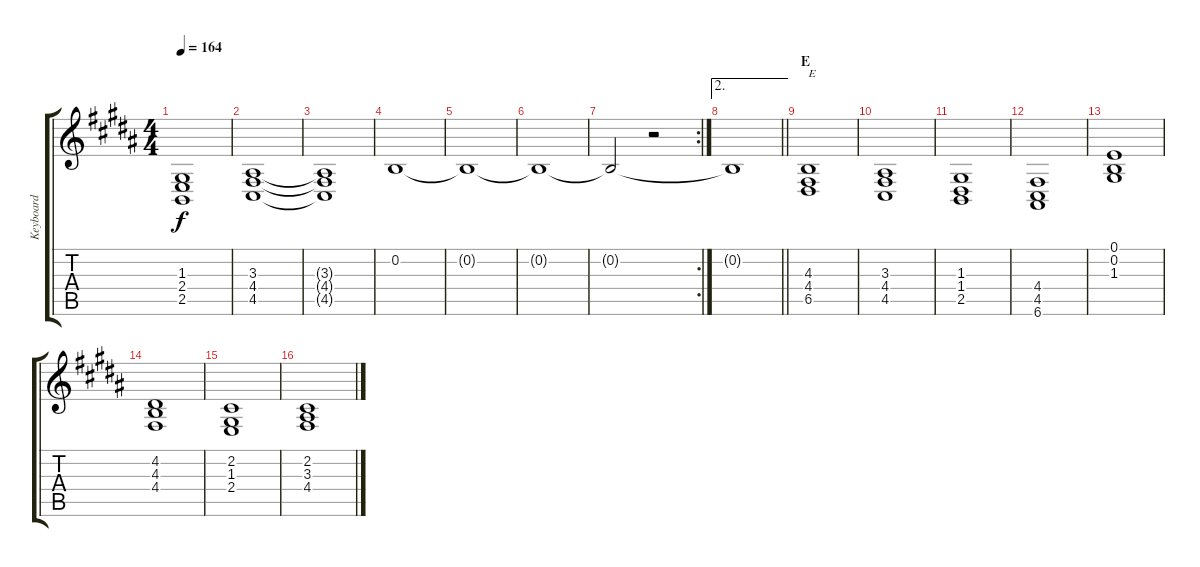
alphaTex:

\track ("Keyboard" "Keyboard") {instrument churchorgan}
\staff {score tabs}
\tuning (E4 B3 G3 D3 A2 E2) {hide}
\ts (4 4)
\tempo 164
\clef g2
\ks b
(1.3{t} 2.4{t} 2.5{t}).1{dy f} |
(3.3 4.4 4.5).1 |
(3.3{t} 4.4{t} 4.5{t}).1 |
0.2.1 |
0.2{t}.1 |
0.2{t}.1 |
\rc 2
0.2{t}.2 r.2 |
\ae 2
\barLineRight lightlight
0.2{t}.1 |
\section ("" "E")
(4.3 4.4 6.5).1{txt "E"} |
(3.3 4.4 4.5).1 |
(1.3 1.4 2.5).1 |
(4.4 4.5 6.6).1 |
(0.1 0.2 1.3).1 |
(4.2 4.3 4.4).1 |
(2.2 1.3 2.4).1 |
(2.2 3.3 4.4).1
